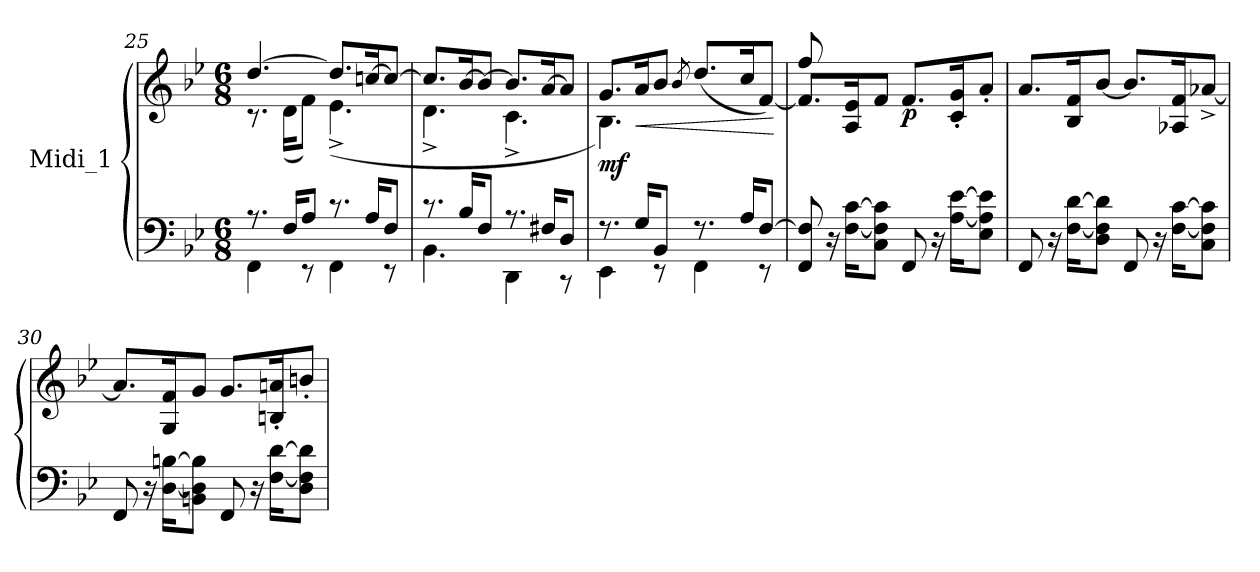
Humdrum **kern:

**kern	**kern	**dynam
*part1	*part1	*part1
*staff2	*staff1	*staff1/2
*I"Midi_1	*	*
*clefF4	*clefG2	*
*k[b-e-]	*k[b-e-]	*
*B-:	*B-:	*
*M6/8	*M6/8	*
=25	=25	=25
*^	*^	*
8.r	4FF\	[4.dd/	8.r	.
16F/KL	.	.	(16d\KL	.
8A/J	8r	.	8f\J)	.
8.r	4FF\	8.dd/L]	(<4.e-i^\	.
16A/KL	.	[<16ccni/K	.	.
8F/J	8r	8cc/J_	.	.
!!LO:LB:g=z	!!
=26	=26	=26	=26	=26
8.r	4.BB-\	8.cc/L]	4.d^\	.
16B-/KL	.	[<16b-/K	.	.
8F/J	.	8b-/J_	.	.
8.r	4DD\	8.b-/L]	4.c^\	.
16F#X/KL	.	[16a/K	.	.
8D/J	8r	8a/J]	.	.
=27	=27	=27	=27	=27
!	!	!	!	!LO:DY:b
8.r	4EE-\	8.g/L	4.B-\)	mf
!	!	!	!	!LO:HP:b
16G/KL	.	16a/K	.	<
8BB-/J	8r	8b-/J	.	.
.	.	8qb-/	.	.
8.r	4FF\	(>8.dd/L	8ryy	.
.	.	.	4ryy	.
16A/KL	.	16cc/K	.	.
[8F/J	8r	[<8f/J)	.	.
*v	*v	*	*	*
*	*v	*v	*
.	.	[
=28	=28	=28
*^	*^	*
8FF/ 8F/]	2ryy	8.f/L]	8ff/	.
16r	.	.	8ryy	.
[16F\ [16c\KL	.	16A/ 16e-/K	.	.
8C\ 8F\] 8c\]J	.	8f/J	4ryy	.
!	!	!	!	!LO:DY:b
8FF/	.	8.f/L	.	p
16r	4ryy	.	4ryy	.
[16A\ [16e-\KL	.	16c/'> 16g/'>K	.	.
8E-\ 8A\] 8e-\]J	.	8a'>/J	.	.
=29	=29	=29	=29	=29
8FF/	2ryy	8.a/L	2ryy	.
16r	.	.	.	.
[16F\ [16d\KL	.	16B-/ 16f/K	.	.
8D\ 8F\] 8d\]J	.	[8b-/J	.	.
8FF/	.	8.b-/L]	.	.
16r	4ryy	.	4ryy	.
[16F\ [16c\KL	.	16A-X/ 16f/K	.	.
8C\ 8F\] 8c\]J	.	[8a-X^>/J	.	.
=30	=30	=30	=30	=30
8FF/	2ryy	8.a-/L]	2ryy	.
16r	.	.	.	.
[16D\ [16Bn\KL	.	16G/ 16f/K	.	.
8BBni\ 8D\] 8B\]J	.	8g/J	.	.
8FF/	.	8.g/L	.	.
16r	4ryy	.	4ryy	.
[16F\ [16d\KL	.	16Bn/'> 16an/'>K	.	.
8D\ 8F\] 8d\]J	.	8bn'>/J	.	.
*v	*v	*	*	*
*	*v	*v	*
=	=	=
*-	*-	*-
